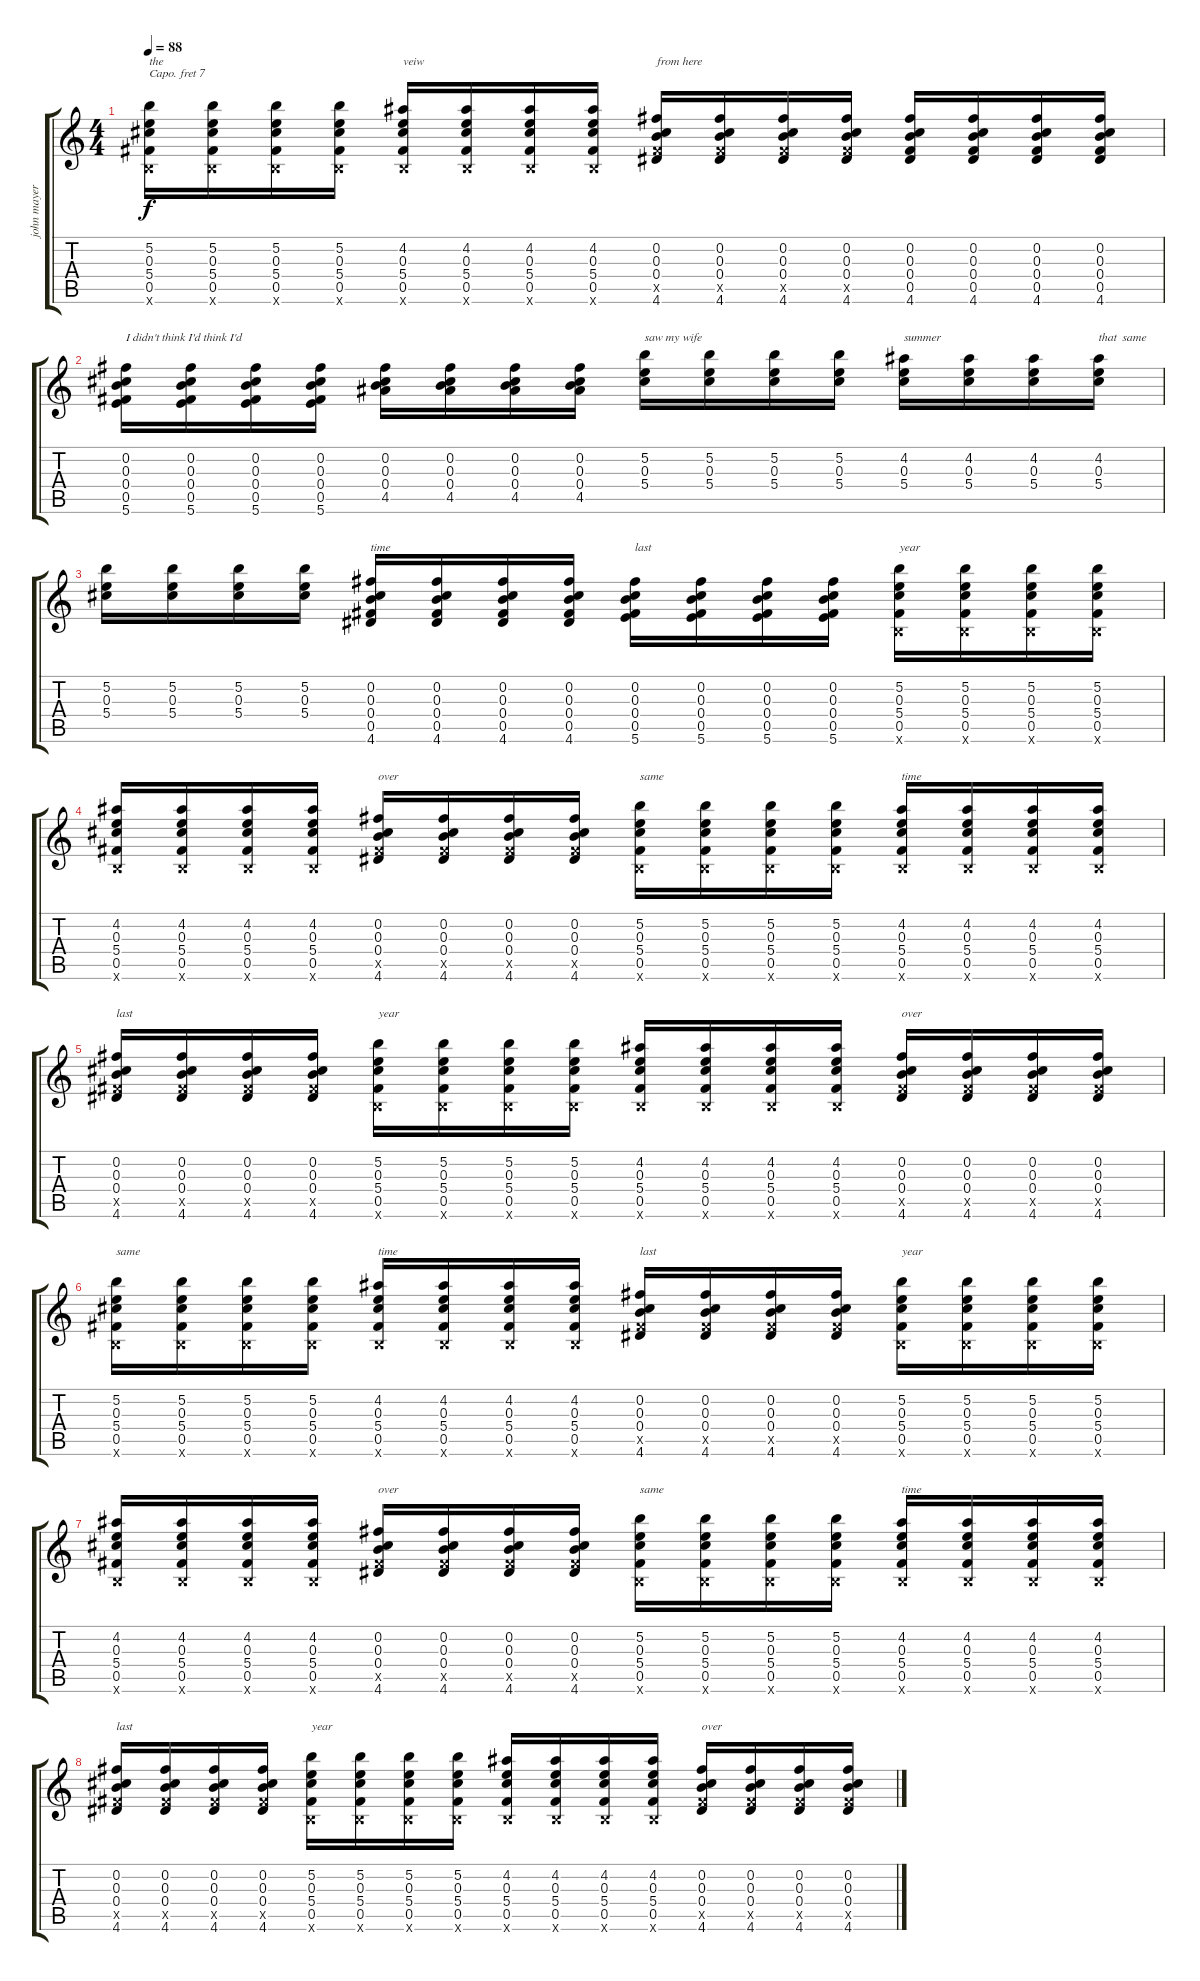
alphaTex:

\track ("john mayer" "john mayer") {instrument acousticguitarnylon}
\staff {score tabs}
\capo 7
\tuning (E4 B3 Gb3 E3 B2 E2) {hide}
\ts (4 4)
\tempo 88
\clef g2
\ks c
(5.2 0.3 5.4 0.5 0.6{x}).16{txt "the" dy f} (5.2 0.3 5.4 0.5 0.6{x}).16 (5.2 0.3 5.4 0.5 0.6{x}).16 (5.2 0.3 5.4 0.5 0.6{x}).16 (4.2 0.3 5.4 0.5 0.6{x}).16{txt "veiw"} (4.2 0.3 5.4 0.5 0.6{x}).16 (4.2 0.3 5.4 0.5 0.6{x}).16 (4.2 0.3 5.4 0.5 0.6{x}).16 (0.2 0.3 0.4 0.5{x} 4.6).16{txt "from here"} (0.2 0.3 0.4 0.5{x} 4.6).16 (0.2 0.3 0.4 0.5{x} 4.6).16 (0.2 0.3 0.4 0.5{x} 4.6).16 (0.2 0.3 0.4 0.5 4.6).16 (0.2 0.3 0.4 0.5 4.6).16 (0.2 0.3 0.4 0.5 4.6).16 (0.2 0.3 0.4 0.5 4.6).16 |
(0.2 0.3 0.4 0.5 5.6).16{txt "I didn't think I'd think I'd"} (0.2 0.3 0.4 0.5 5.6).16 (0.2 0.3 0.4 0.5 5.6).16 (0.2 0.3 0.4 0.5 5.6).16 (0.2 0.3 0.4 4.5).16 (0.2 0.3 0.4 4.5).16 (0.2 0.3 0.4 4.5).16 (0.2 0.3 0.4 4.5).16 (5.2 0.3 5.4).16{txt "saw my wife"} (5.2 0.3 5.4).16 (5.2 0.3 5.4).16 (5.2 0.3 5.4).16 (4.2 0.3 5.4).16{txt "summer "} (4.2 0.3 5.4).16 (4.2 0.3 5.4).16 (4.2 0.3 5.4).16{txt "that  same"} |
(5.2 0.3 5.4).16 (5.2 0.3 5.4).16 (5.2 0.3 5.4).16 (5.2 0.3 5.4).16 (0.2 0.3 0.4 0.5 4.6).16{txt "time"} (0.2 0.3 0.4 0.5 4.6).16 (0.2 0.3 0.4 0.5 4.6).16 (0.2 0.3 0.4 0.5 4.6).16 (0.2 0.3 0.4 0.5 5.6).16{txt "last"} (0.2 0.3 0.4 0.5 5.6).16 (0.2 0.3 0.4 0.5 5.6).16 (0.2 0.3 0.4 0.5 5.6).16 (5.2 0.3 5.4 0.5 0.6{x}).16{txt "year"} (5.2 0.3 5.4 0.5 0.6{x}).16 (5.2 0.3 5.4 0.5 0.6{x}).16 (5.2 0.3 5.4 0.5 0.6{x}).16 |
(4.2 0.3 5.4 0.5 0.6{x}).16 (4.2 0.3 5.4 0.5 0.6{x}).16 (4.2 0.3 5.4 0.5 0.6{x}).16 (4.2 0.3 5.4 0.5 0.6{x}).16 (0.2 0.3 0.4 0.5{x} 4.6).16{txt "over"} (0.2 0.3 0.4 0.5{x} 4.6).16 (0.2 0.3 0.4 0.5{x} 4.6).16 (0.2 0.3 0.4 0.5{x} 4.6).16 (5.2 0.3 5.4 0.5 0.6{x}).16{txt "same"} (5.2 0.3 5.4 0.5 0.6{x}).16 (5.2 0.3 5.4 0.5 0.6{x}).16 (5.2 0.3 5.4 0.5 0.6{x}).16 (4.2 0.3 5.4 0.5 0.6{x}).16{txt "time"} (4.2 0.3 5.4 0.5 0.6{x}).16 (4.2 0.3 5.4 0.5 0.6{x}).16 (4.2 0.3 5.4 0.5 0.6{x}).16 |
(0.2 0.3 0.4 0.5{x} 4.6).16{txt "last"} (0.2 0.3 0.4 0.5{x} 4.6).16 (0.2 0.3 0.4 0.5{x} 4.6).16 (0.2 0.3 0.4 0.5{x} 4.6).16 (5.2 0.3 5.4 0.5 0.6{x}).16{txt "year"} (5.2 0.3 5.4 0.5 0.6{x}).16 (5.2 0.3 5.4 0.5 0.6{x}).16 (5.2 0.3 5.4 0.5 0.6{x}).16 (4.2 0.3 5.4 0.5 0.6{x}).16 (4.2 0.3 5.4 0.5 0.6{x}).16 (4.2 0.3 5.4 0.5 0.6{x}).16 (4.2 0.3 5.4 0.5 0.6{x}).16 (0.2 0.3 0.4 0.5{x} 4.6).16{txt "over"} (0.2 0.3 0.4 0.5{x} 4.6).16 (0.2 0.3 0.4 0.5{x} 4.6).16 (0.2 0.3 0.4 0.5{x} 4.6).16 |
(5.2 0.3 5.4 0.5 0.6{x}).16{txt "same"} (5.2 0.3 5.4 0.5 0.6{x}).16 (5.2 0.3 5.4 0.5 0.6{x}).16 (5.2 0.3 5.4 0.5 0.6{x}).16 (4.2 0.3 5.4 0.5 0.6{x}).16{txt "time"} (4.2 0.3 5.4 0.5 0.6{x}).16 (4.2 0.3 5.4 0.5 0.6{x}).16 (4.2 0.3 5.4 0.5 0.6{x}).16 (0.2 0.3 0.4 0.5{x} 4.6).16{txt "last"} (0.2 0.3 0.4 0.5{x} 4.6).16 (0.2 0.3 0.4 0.5{x} 4.6).16 (0.2 0.3 0.4 0.5{x} 4.6).16 (5.2 0.3 5.4 0.5 0.6{x}).16{txt "year"} (5.2 0.3 5.4 0.5 0.6{x}).16 (5.2 0.3 5.4 0.5 0.6{x}).16 (5.2 0.3 5.4 0.5 0.6{x}).16 |
(4.2 0.3 5.4 0.5 0.6{x}).16 (4.2 0.3 5.4 0.5 0.6{x}).16 (4.2 0.3 5.4 0.5 0.6{x}).16 (4.2 0.3 5.4 0.5 0.6{x}).16 (0.2 0.3 0.4 0.5{x} 4.6).16{txt "over"} (0.2 0.3 0.4 0.5{x} 4.6).16 (0.2 0.3 0.4 0.5{x} 4.6).16 (0.2 0.3 0.4 0.5{x} 4.6).16 (5.2 0.3 5.4 0.5 0.6{x}).16{txt "same"} (5.2 0.3 5.4 0.5 0.6{x}).16 (5.2 0.3 5.4 0.5 0.6{x}).16 (5.2 0.3 5.4 0.5 0.6{x}).16 (4.2 0.3 5.4 0.5 0.6{x}).16{txt "time"} (4.2 0.3 5.4 0.5 0.6{x}).16 (4.2 0.3 5.4 0.5 0.6{x}).16 (4.2 0.3 5.4 0.5 0.6{x}).16 |
(0.2 0.3 0.4 0.5{x} 4.6).16{txt "last"} (0.2 0.3 0.4 0.5{x} 4.6).16 (0.2 0.3 0.4 0.5{x} 4.6).16 (0.2 0.3 0.4 0.5{x} 4.6).16 (5.2 0.3 5.4 0.5 0.6{x}).16{txt "year"} (5.2 0.3 5.4 0.5 0.6{x}).16 (5.2 0.3 5.4 0.5 0.6{x}).16 (5.2 0.3 5.4 0.5 0.6{x}).16 (4.2 0.3 5.4 0.5 0.6{x}).16 (4.2 0.3 5.4 0.5 0.6{x}).16 (4.2 0.3 5.4 0.5 0.6{x}).16 (4.2 0.3 5.4 0.5 0.6{x}).16 (0.2 0.3 0.4 0.5{x} 4.6).16{txt "over"} (0.2 0.3 0.4 0.5{x} 4.6).16 (0.2 0.3 0.4 0.5{x} 4.6).16 (0.2 0.3 0.4 0.5{x} 4.6).16
